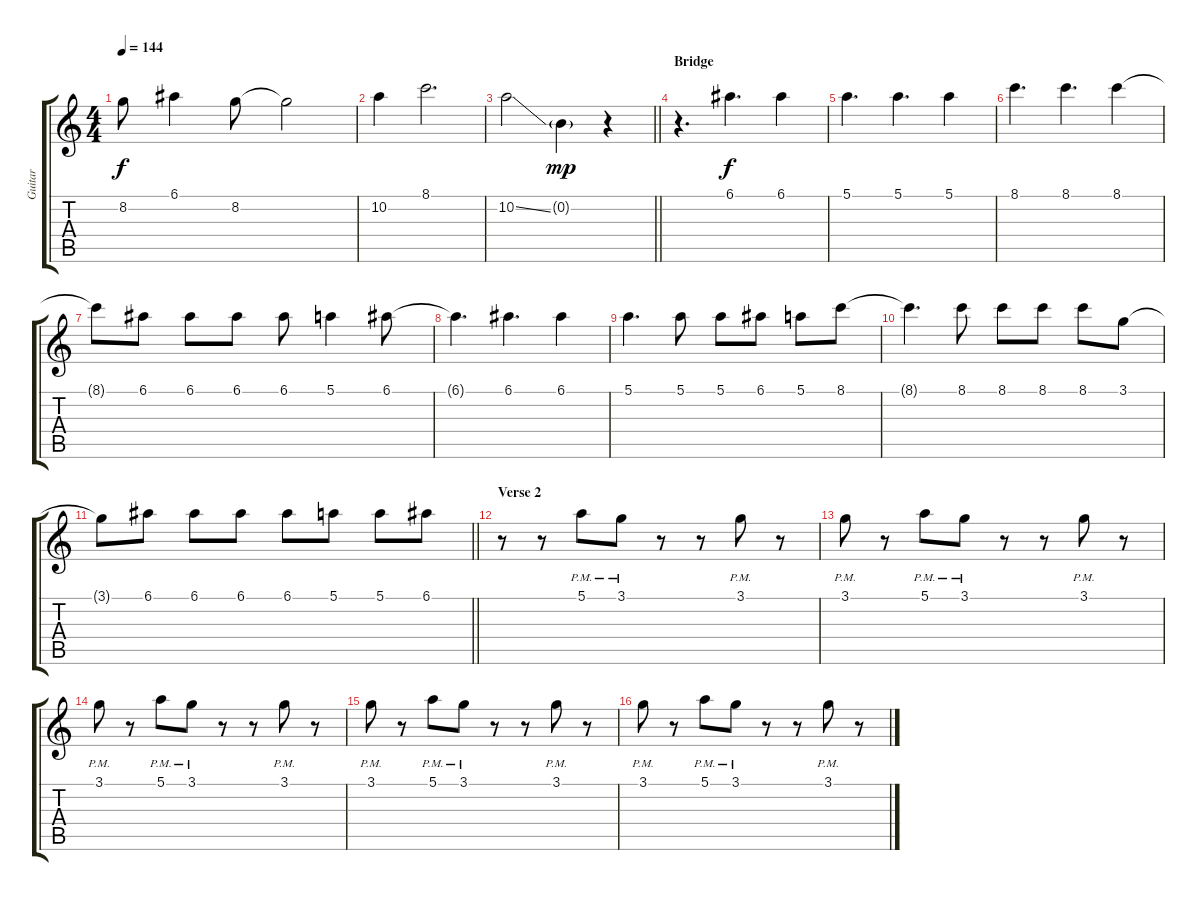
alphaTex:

\track ("Guitar" "Guitar") {instrument electricguitarclean}
\staff {score tabs}
\tuning (E4 B3 G3 D3 A2 E2) {hide}
\ts (4 4)
\tempo 144
\clef g2
\ks c
8.2.8{dy f} 6.1.4 8.2.8 8.2{t}.2 |
10.2.4 8.1.2{d} |
\barLineRight lightlight
10.2{ss}.2 0.2{g}.4{dy mp} r.4 |
\section ("" "Bridge")
r.4{d volume 12 instrument electricguitarclean} 6.1.4{d dy f} 6.1.4 |
5.1.4{d} 5.1.4{d} 5.1.4 |
8.1.4{d} 8.1.4{d} 8.1.4 |
8.1{t}.8 6.1.8 6.1.8 6.1.8 6.1.8 5.1.4 6.1.8 |
6.1{t}.4{d} 6.1.4{d} 6.1.4 |
5.1.4{d} 5.1.8 5.1.8 6.1.8 5.1.8 8.1.8 |
8.1{t}.4{d} 8.1.8 8.1.8 8.1.8 8.1.8 3.1.8 |
\barLineRight lightlight
3.1{t}.8 6.1.8 6.1.8 6.1.8 6.1.8 5.1.8 5.1.8 6.1.8 |
\section ("" "Verse 2")
r.8{volume 9 instrument electricguitarclean} r.8 5.1{pm}.8 3.1{pm}.8 r.8 r.8 3.1{pm}.8 r.8 |
3.1{pm}.8 r.8 5.1{pm}.8 3.1{pm}.8 r.8 r.8 3.1{pm}.8 r.8 |
3.1{pm}.8 r.8 5.1{pm}.8 3.1{pm}.8 r.8 r.8 3.1{pm}.8 r.8 |
3.1{pm}.8 r.8 5.1{pm}.8 3.1{pm}.8 r.8 r.8 3.1{pm}.8 r.8 |
3.1{pm}.8 r.8 5.1{pm}.8 3.1{pm}.8 r.8 r.8 3.1{pm}.8 r.8
